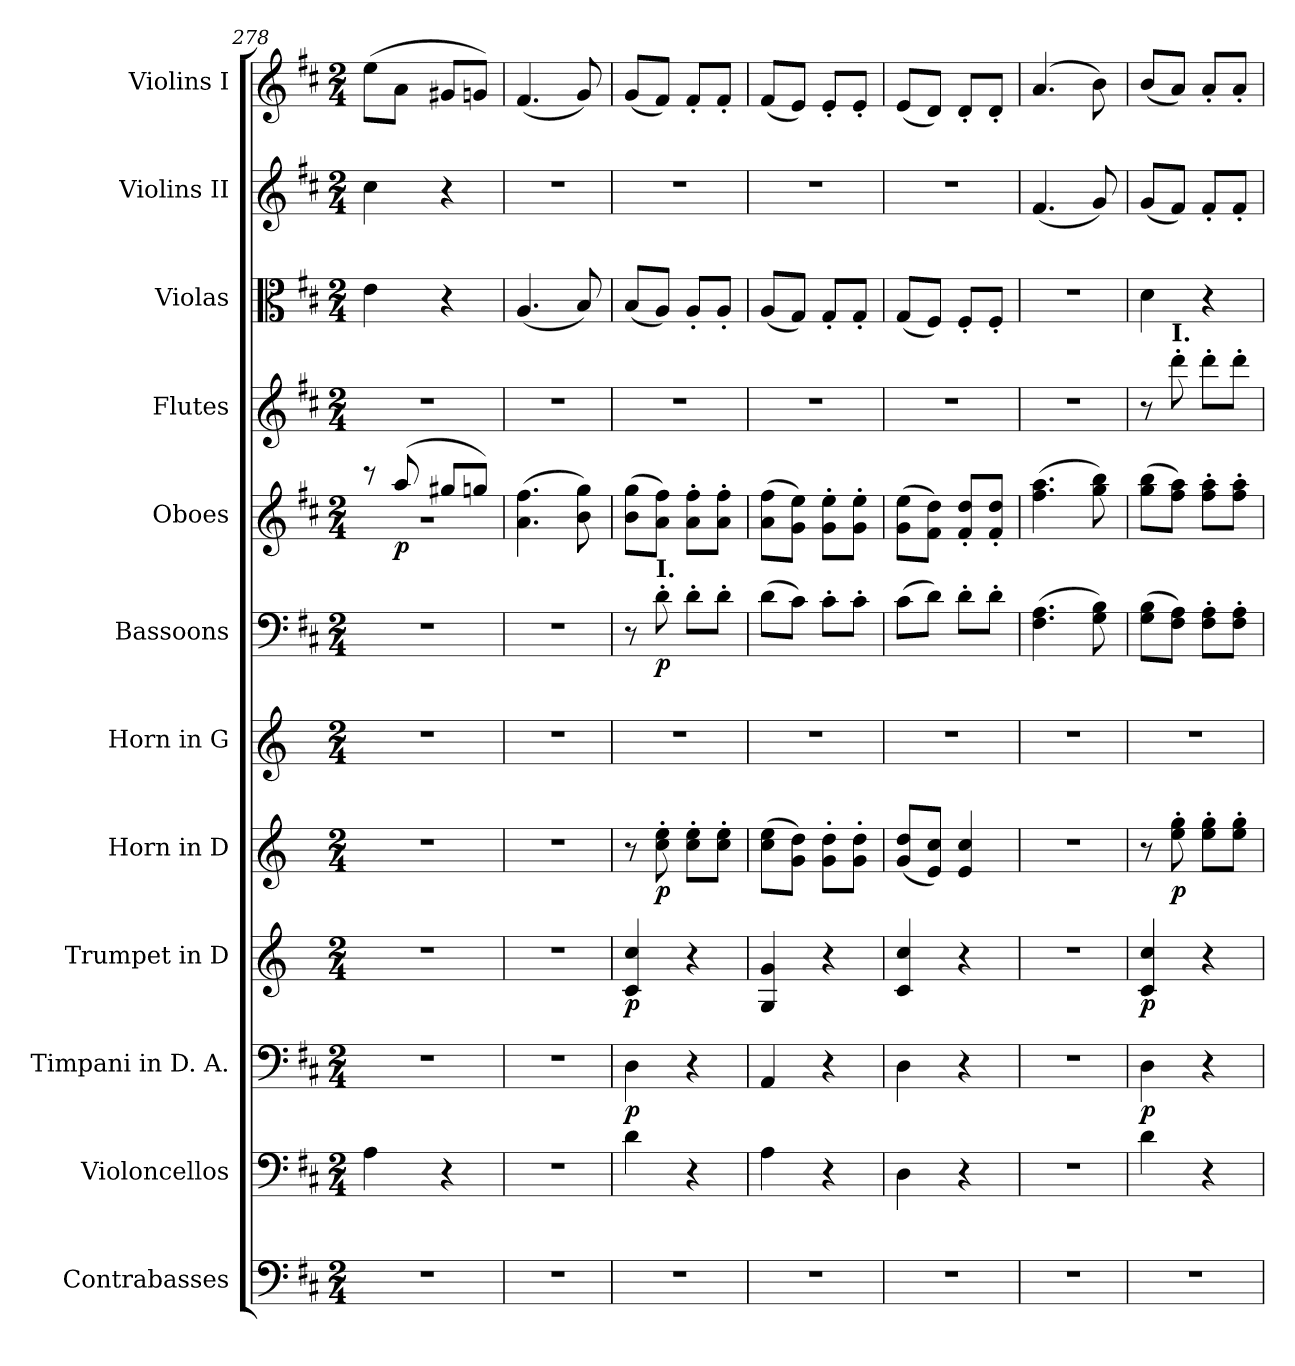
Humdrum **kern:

**kern	**kern	**kern	**dynam	**kern	**dynam	**kern	**dynam	**kern	**kern	**dynam	**kern	**dynam	**kern	**kern	**kern	**kern
*part12	*part11	*part10	*part10	*part9	*part9	*part8	*part8	*part7	*part6	*part6	*part5	*part5	*part4	*part3	*part2	*part1
*staff12	*staff11	*staff10	*staff10	*staff9	*staff9	*staff8	*staff8	*staff7	*staff6	*staff6	*staff5	*staff5	*staff4	*staff3	*staff2	*staff1
*I"Contrabasses	*I"Violoncellos	*I"Timpani in D. A.	*	*I"Trumpet in D	*	*I"Horn in D	*	*I"Horn in G	*I"Bassoons	*	*I"Oboes	*	*I"Flutes	*I"Violas	*I"Violins II	*I"Violins I
*I'Cb.	*I'Vc.	*	*	*	*	*	*	*	*I'Bsn.	*	*I'Ob.	*	*I'Fl.	*I'Vla.	*I'Vln. II	*I'Vln. I
*clefF4	*clefF4	*clefF4	*	*clefG2	*	*clefG2	*	*clefG2	*clefF4	*	*clefG2	*	*clefG2	*clefC3	*clefG2	*clefG2
*ITrd7c12	*	*	*	*ITrd-1c-2	*	*ITrd6c10	*	*ITrd3c5	*	*	*	*	*	*	*	*
*k[f#c#]	*k[f#c#]	*k[f#c#]	*	*k[f#c#]	*	*k[f#c#]	*	*k[f#]	*k[f#c#]	*	*k[f#c#]	*	*k[f#c#]	*k[f#c#]	*k[f#c#]	*k[f#c#]
*M2/4	*M2/4	*M2/4	*	*M2/4	*	*M2/4	*	*M2/4	*M2/4	*	*M2/4	*	*M2/4	*M2/4	*M2/4	*M2/4
=278	=278	=278	=278	=278	=278	=278	=278	=278	=278	=278	=278	=278	=278	=278	=278	=278
*	*	*	*	*	*	*	*	*	*	*	*^	*	*	*	*	*
2r	4A\	2r	.	2r	.	2r	.	2r	2r	.	8r	2r	.	2r	4e\	4cc#\	(>8ee\L
!	!	!	!	!	!	!	!	!	!	!	!	!	!LO:DY:b	!	!	!	!
.	.	.	.	.	.	.	.	.	.	.	(>8aa/	.	p	.	.	.	8a\J
.	4r	.	.	.	.	.	.	.	.	.	8gg#X/L	.	.	.	4r	4r	8g#X/L
.	.	.	.	.	.	.	.	.	.	.	8ggn/J)	.	.	.	.	.	8gn/J)
*	*	*	*	*	*	*	*	*	*	*	*v	*v	*	*	*	*	*
!!LO:PB:g=z
=279	=279	=279	=279	=279	=279	=279	=279	=279	=279	=279	=279	=279	=279	=279	=279	=279
2r	2r	2r	.	2r	.	2r	.	2r	2r	.	(>4.a\ 4.ff#\	.	2r	(<4.A/	2r	(<4.f#/
.	.	.	.	.	.	.	.	.	.	.	8b\ 8gg\)	.	.	8B/)	.	8g/)
=280	=280	=280	=280	=280	=280	=280	=280	=280	=280	=280	=280	=280	=280	=280	=280	=280
!	!	!	!LO:DY:b	!	!LO:DY:b	!	!	!	!	!	!	!	!	!	!	!
2r	4d\	4D\	p	4d/ 4dd/	p	8r	.	2r	8r	.	(>8b\ 8gg\L	.	2r	(<8B/L	2r	(<8g/L
!	!	!	!	!	!	!	!	!	!LO:TX:a:B:t=I.	!	!	!	!	!	!	!
!	!	!	!	!	!	!	!LO:DY:b	!	!	!LO:DY:b	!	!	!	!	!	!
.	.	.	.	.	.	8d\' 8f#\'	p	.	8d'\	p	8a\ 8ff#\J)	.	.	8A/J)	.	8f#/J)
.	4r	4r	.	4r	.	8d\' 8f#\'L	.	.	8d'\L	.	8a\' 8ff#\'L	.	.	8A'/L	.	8f#'/L
.	.	.	.	.	.	8d\' 8f#\'J	.	.	8d'\J	.	8a\' 8ff#\'J	.	.	8A'/J	.	8f#'/J
=281	=281	=281	=281	=281	=281	=281	=281	=281	=281	=281	=281	=281	=281	=281	=281	=281
2r	4A\	4AA/	.	4A/ 4a/	.	(>8d\ 8f#\L	.	2r	(>8d\L	.	(>8a\ 8ff#\L	.	2r	(<8A/L	2r	(<8f#/L
.	.	.	.	.	.	8A\ 8e\J)	.	.	8c#\J)	.	8g\ 8ee\J)	.	.	8G/J)	.	8e/J)
.	4r	4r	.	4r	.	8A\' 8e\'L	.	.	8c#'\L	.	8g\' 8ee\'L	.	.	8G'/L	.	8e'/L
.	.	.	.	.	.	8A\' 8e\'J	.	.	8c#'\J	.	8g\' 8ee\'J	.	.	8G'/J	.	8e'/J
=282	=282	=282	=282	=282	=282	=282	=282	=282	=282	=282	=282	=282	=282	=282	=282	=282
2r	4D\	4D\	.	4d/ 4dd/	.	(<8A/ 8e/L	.	2r	(>8c#\L	.	(>8g\ 8ee\L	.	2r	(<8G/L	2r	(<8e/L
.	.	.	.	.	.	8F#/ 8d/J)	.	.	8d\J)	.	8f#\ 8dd\J)	.	.	8F#/J)	.	8d/J)
.	4r	4r	.	4r	.	4F#/ 4d/	.	.	8d'\L	.	8f#/' 8dd/'L	.	.	8F#'/L	.	8d'/L
.	.	.	.	.	.	.	.	.	8d'\J	.	8f#/' 8dd/'J	.	.	8F#'/J	.	8d'/J
=283	=283	=283	=283	=283	=283	=283	=283	=283	=283	=283	=283	=283	=283	=283	=283	=283
2r	2r	2r	.	2r	.	2r	.	2r	(>4.F#\ 4.A\	.	(>4.ff#\ 4.aa\	.	2r	2r	(<4.f#/	(>4.a/
.	.	.	.	.	.	.	.	.	8G\ 8B\)	.	8gg\ 8bb\)	.	.	.	8g/)	8b\)
=284	=284	=284	=284	=284	=284	=284	=284	=284	=284	=284	=284	=284	=284	=284	=284	=284
!	!	!	!LO:DY:b	!	!LO:DY:b	!	!	!	!	!	!	!	!	!	!	!
2r	4d\	4D\	p	4d/ 4dd/	p	8r	.	2r	(>8G\ 8B\L	.	(>8gg\ 8bb\L	.	8r	4d\	(<8g/L	(<8b/L
!	!	!	!	!	!	!	!	!	!	!	!	!	!LO:TX:a:B:t=I.	!	!	!
!	!	!	!	!	!	!	!LO:DY:b	!	!	!	!	!	!	!	!	!
.	.	.	.	.	.	8f#\' 8a\'	p	.	8F#\ 8A\J)	.	8ff#\ 8aa\J)	.	8ddd'\	.	8f#/J)	8a/J)
.	4r	4r	.	4r	.	8f#\' 8a\'L	.	.	8F#\' 8A\'L	.	8ff#\' 8aa\'L	.	8ddd'\L	4r	8f#'/L	8a'/L
.	.	.	.	.	.	8f#\' 8a\'J	.	.	8F#\' 8A\'J	.	8ff#\' 8aa\'J	.	8ddd'\J	.	8f#'/J	8a'/J
=	=	=	=	=	=	=	=	=	=	=	=	=	=	=	=	=
*-	*-	*-	*-	*-	*-	*-	*-	*-	*-	*-	*-	*-	*-	*-	*-	*-
